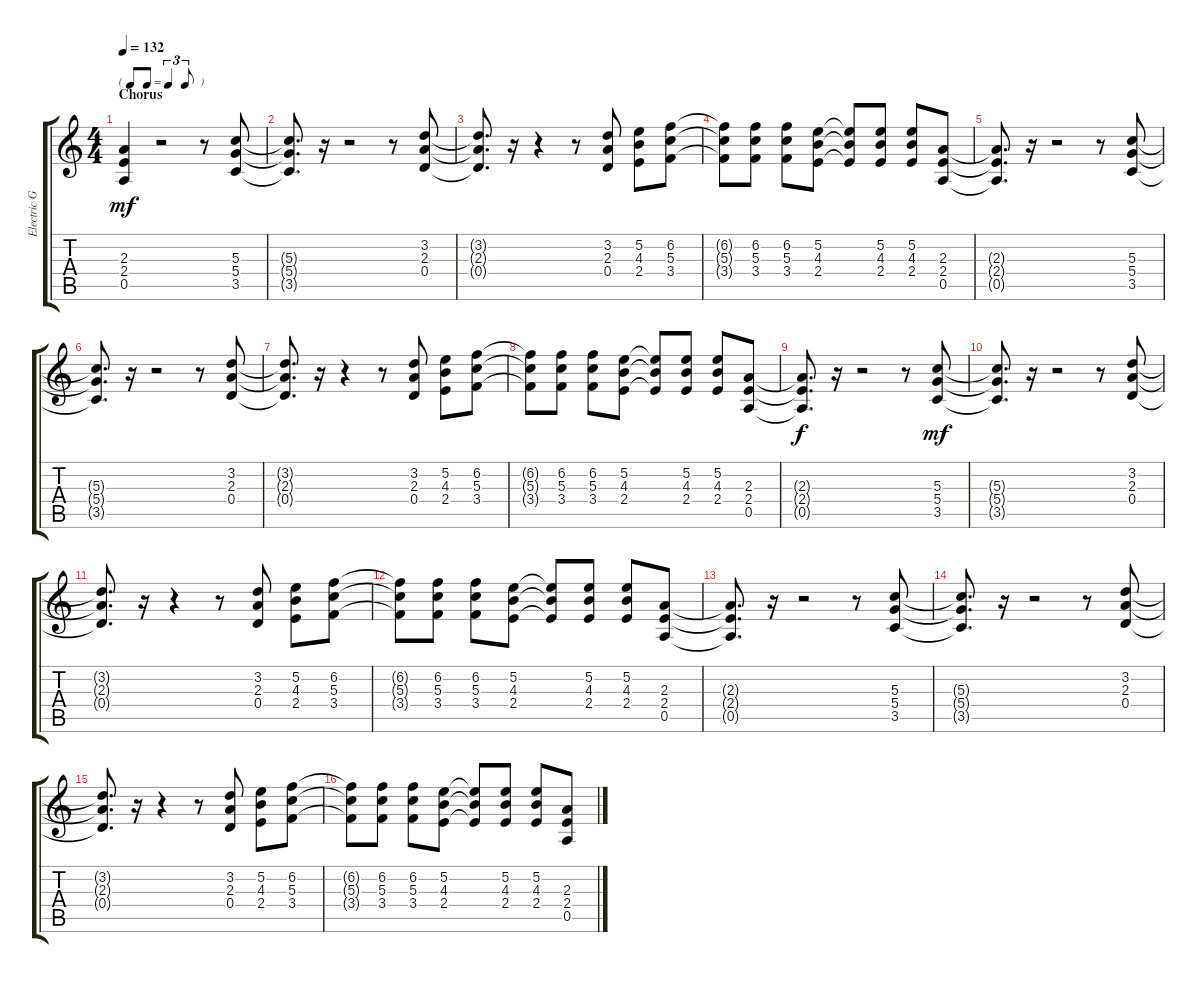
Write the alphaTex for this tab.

\track ("Electric Guitar 1 (Dist.)" "Electric G") {instrument overdrivenguitar}
\staff {score tabs}
\tuning (E4 B3 G3 D3 A2 E2) {hide}
\ts (4 4)
\tf triplet8th
\section ("" "Chorus")
\tempo 132
\clef g2
\ks c
(2.3 2.4 0.5).4{dy mf} r.2 r.8 (5.3 5.4 3.5).8 |
(5.3{t} 5.4{t} 3.5{t}).8{d} r.16 r.2 r.8 (3.2 2.3 0.4).8 |
(3.2{t} 2.3{t} 0.4{t}).8{d} r.16 r.4 r.8 (3.2 2.3 0.4).8 (5.2 4.3 2.4).8 (6.2 5.3 3.4).8 |
(6.2{t} 5.3{t} 3.4{t}).8 (6.2 5.3 3.4).8 (6.2 5.3 3.4).8 (5.2 4.3 2.4).8 (5.2{t} 4.3{t} 2.4{t}).8 (5.2 4.3 2.4).8 (5.2 4.3 2.4).8 (2.3 2.4 0.5).8 |
(2.3{t} 2.4{t} 0.5{t}).8{d} r.16 r.2 r.8 (5.3 5.4 3.5).8 |
(5.3{t} 5.4{t} 3.5{t}).8{d} r.16 r.2 r.8 (3.2 2.3 0.4).8 |
(3.2{t} 2.3{t} 0.4{t}).8{d} r.16 r.4 r.8 (3.2 2.3 0.4).8 (5.2 4.3 2.4).8 (6.2 5.3 3.4).8 |
(6.2{t} 5.3{t} 3.4{t}).8 (6.2 5.3 3.4).8 (6.2 5.3 3.4).8 (5.2 4.3 2.4).8 (5.2{t} 4.3{t} 2.4{t}).8 (5.2 4.3 2.4).8 (5.2 4.3 2.4).8 (2.3 2.4 0.5).8 |
(2.3{t} 2.4{t} 0.5{t}).8{d dy f} r.16 r.2 r.8 (5.3 5.4 3.5).8{dy mf} |
(5.3{t} 5.4{t} 3.5{t}).8{d} r.16 r.2 r.8 (3.2 2.3 0.4).8 |
(3.2{t} 2.3{t} 0.4{t}).8{d} r.16 r.4 r.8 (3.2 2.3 0.4).8 (5.2 4.3 2.4).8 (6.2 5.3 3.4).8 |
(6.2{t} 5.3{t} 3.4{t}).8 (6.2 5.3 3.4).8 (6.2 5.3 3.4).8 (5.2 4.3 2.4).8 (5.2{t} 4.3{t} 2.4{t}).8 (5.2 4.3 2.4).8 (5.2 4.3 2.4).8 (2.3 2.4 0.5).8 |
(2.3{t} 2.4{t} 0.5{t}).8{d} r.16 r.2 r.8 (5.3 5.4 3.5).8 |
(5.3{t} 5.4{t} 3.5{t}).8{d} r.16 r.2 r.8 (3.2 2.3 0.4).8 |
(3.2{t} 2.3{t} 0.4{t}).8{d} r.16 r.4 r.8 (3.2 2.3 0.4).8 (5.2 4.3 2.4).8 (6.2 5.3 3.4).8 |
(6.2{t} 5.3{t} 3.4{t}).8 (6.2 5.3 3.4).8 (6.2 5.3 3.4).8 (5.2 4.3 2.4).8 (5.2{t} 4.3{t} 2.4{t}).8 (5.2 4.3 2.4).8 (5.2 4.3 2.4).8 (2.3 2.4 0.5).8
